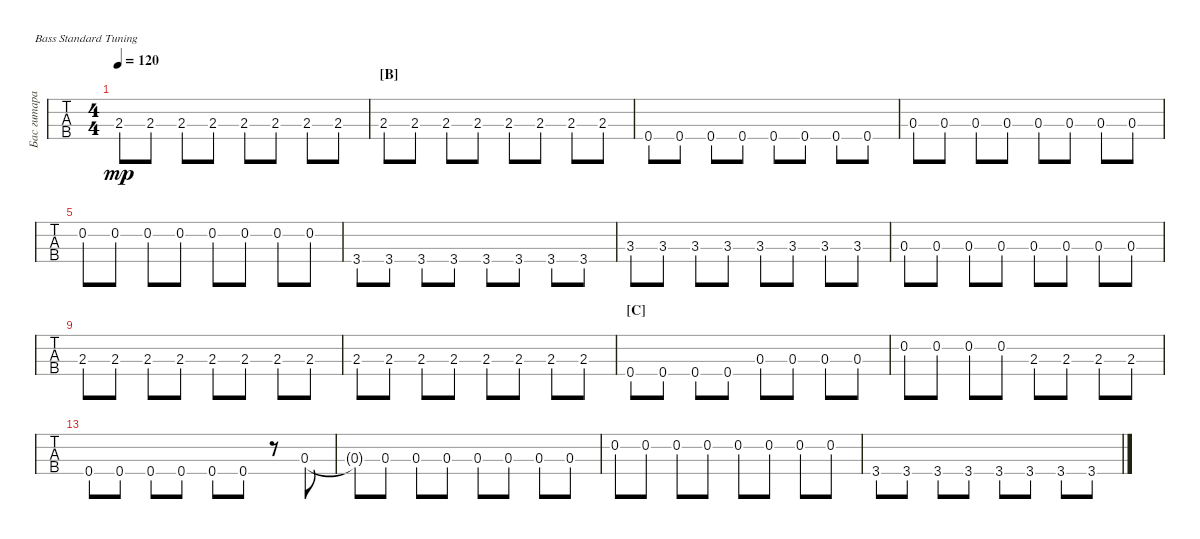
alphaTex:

\defaultSystemsLayout 4
\bracketExtendMode groupsimilarinstruments
\multiTrackTrackNamePolicy hidden
\firstSystemTrackNameMode fullname
\otherSystemsTrackNameMode fullname
\otherSystemsTrackNameOrientation horizontal
\defaultBarNumberDisplay FirstOfSystem
\track ("Бас гитара" "E-Bass") {multiBarRest instrument electricbassfinger}
\staff {tabs}
\tuning (G2 D2 A1 E1)
\ts (4 4)
\tempo 120
\clef f4
\ks eminor
2.3.8{dy mp} 2.3.8 2.3.8 2.3.8 2.3.8 2.3.8 2.3.8 2.3.8 |
\section ("B" "")
2.3.8 2.3.8 2.3.8 2.3.8 2.3.8 2.3.8 2.3.8 2.3.8 |
0.4.8 0.4.8 0.4.8 0.4.8 0.4.8 0.4.8 0.4.8 0.4.8 |
0.3.8 0.3.8 0.3.8 0.3.8 0.3.8 0.3.8 0.3.8 0.3.8 |
0.2.8 0.2.8 0.2.8 0.2.8 0.2.8 0.2.8 0.2.8 0.2.8 |
3.4.8 3.4.8 3.4.8 3.4.8 3.4.8 3.4.8 3.4.8 3.4.8 |
3.3.8 3.3.8 3.3.8 3.3.8 3.3.8 3.3.8 3.3.8 3.3.8 |
0.3.8 0.3.8 0.3.8 0.3.8 0.3.8 0.3.8 0.3.8 0.3.8 |
2.3.8 2.3.8 2.3.8 2.3.8 2.3.8 2.3.8 2.3.8 2.3.8 |
2.3.8 2.3.8 2.3.8 2.3.8 2.3.8 2.3.8 2.3.8 2.3.8 |
\section ("C" "")
0.4.8 0.4.8 0.4.8 0.4.8 0.3.8 0.3.8 0.3.8 0.3.8 |
0.2.8 0.2.8 0.2.8 0.2.8 2.3.8 2.3.8 2.3.8 2.3.8 |
0.4.8 0.4.8 0.4.8 0.4.8 0.4.8 0.4.8 r.8 0.3.8 |
0.3{t}.8 0.3.8 0.3.8 0.3.8 0.3.8 0.3.8 0.3.8 0.3.8 |
0.2.8 0.2.8 0.2.8 0.2.8 0.2.8 0.2.8 0.2.8 0.2.8 |
3.4.8 3.4.8 3.4.8 3.4.8 3.4.8 3.4.8 3.4.8 3.4.8
